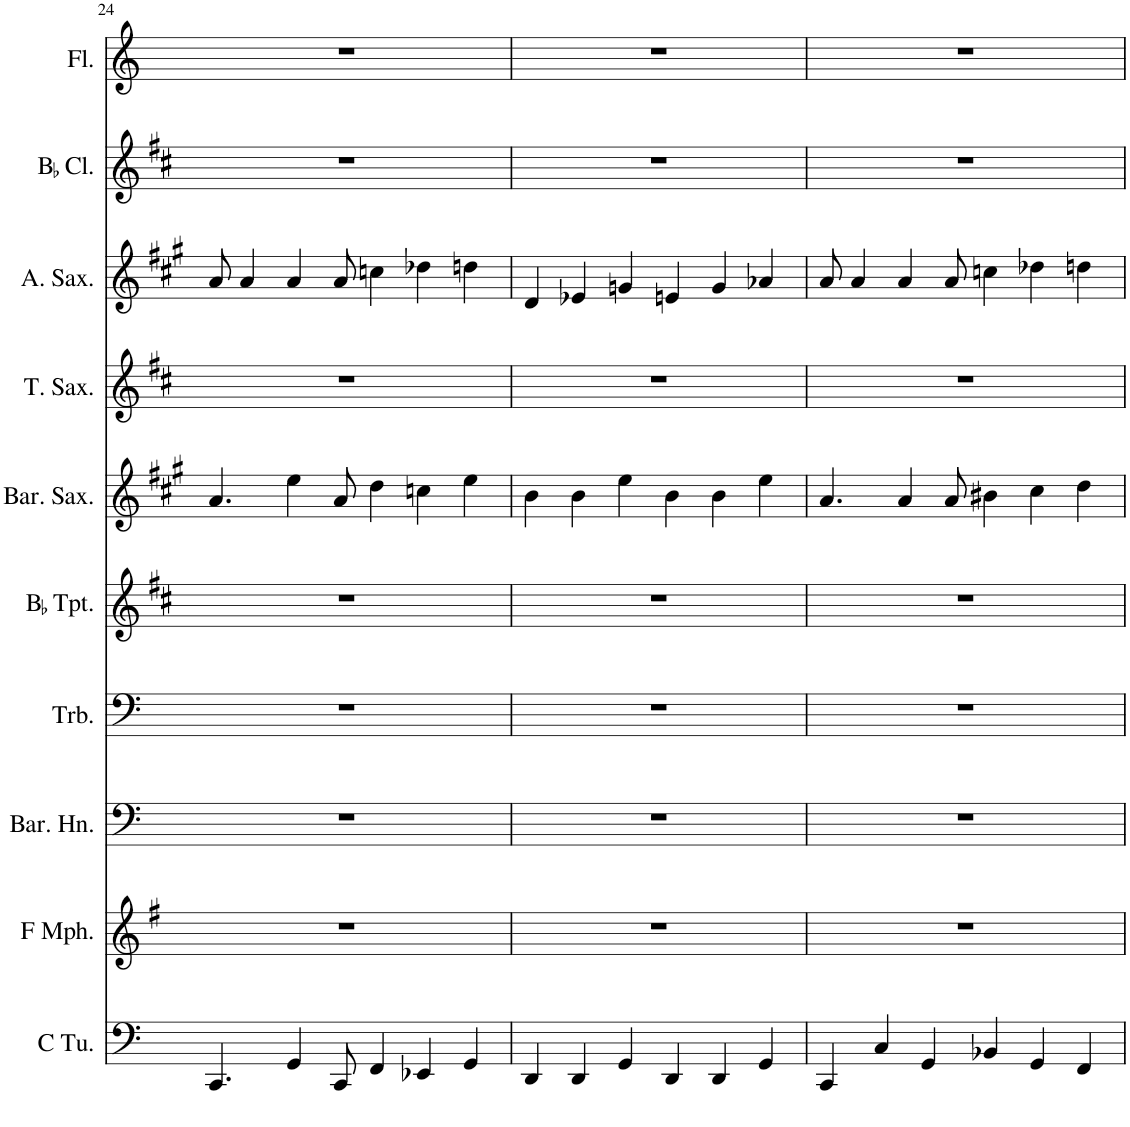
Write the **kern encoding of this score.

**kern	**kern	**kern	**kern	**kern	**kern	**kern	**kern	**kern	**kern
*part10	*part9	*part8	*part7	*part6	*part5	*part4	*part3	*part2	*part1
*staff10	*staff9	*staff8	*staff7	*staff6	*staff5	*staff4	*staff3	*staff2	*staff1
*I"C Tuba	*I"F Mellophone	*I"Baritone Horn	*I"Trombone	*I"BaccidentalFlat Trumpet	*I"Baritone Saxophone	*I"Tenor Saxophone	*I"Alto Saxophone	*I"BaccidentalFlat Clarinet	*I"Flute
*I'C Tu.	*I'F Mph.	*I'Bar. Hn.	*I'Trb.	*I'BaccidentalFlat Tpt.	*I'Bar. Sax.	*I'T. Sax.	*I'A. Sax.	*I'BaccidentalFlat Cl.	*I'Fl.
!!LO:PB:g=z
*clefF4	*clefG2	*clefF4	*clefF4	*clefG2	*clefG2	*clefG2	*clefG2	*clefG2	*clefG2
*	*Trd4c7	*Trd4c7	*	*Trd1c2	*Trd12c21	*Trd8c14	*Trd5c9	*Trd1c2	*
*k[]	*k[f#]	*k[]	*k[]	*k[f#c#]	*k[f#c#g#]	*k[f#c#]	*k[f#c#g#]	*k[f#c#]	*k[]
*M6/4	*M6/4	*M6/4	*M6/4	*M6/4	*M6/4	*M6/4	*M6/4	*M6/4	*M6/4
=24	=24	=24	=24	=24	=24	=24	=24	=24	=24
4.CC/	1.r	1.r	1.r	1.r	4.a/	1.r	8a/	1.r	1.r
.	.	.	.	.	.	.	4a/	.	.
4GG/	.	.	.	.	4ee\	.	4a/	.	.
8CC/	.	.	.	.	8a/	.	8a/	.	.
4FF/	.	.	.	.	4dd\	.	4ccn\	.	.
4EE-X/	.	.	.	.	4ccn\	.	4dd-X\	.	.
4GG/	.	.	.	.	4ee\	.	4ddn\	.	.
=25	=25	=25	=25	=25	=25	=25	=25	=25	=25
4DD/	1.r	1.r	1.r	1.r	4b\	1.r	4d/	1.r	1.r
4DD/	.	.	.	.	4b\	.	4e-X/	.	.
4GG/	.	.	.	.	4ee\	.	4gn/	.	.
4DD/	.	.	.	.	4b\	.	4en/	.	.
4DD/	.	.	.	.	4b\	.	4g/	.	.
4GG/	.	.	.	.	4ee\	.	4a-X/	.	.
=26	=26	=26	=26	=26	=26	=26	=26	=26	=26
4CC/	1.r	1.r	1.r	1.r	4.a/	1.r	8a/	1.r	1.r
.	.	.	.	.	.	.	4a/	.	.
4C/	.	.	.	.	.	.	.	.	.
.	.	.	.	.	4a/	.	4a/	.	.
4GG/	.	.	.	.	.	.	.	.	.
.	.	.	.	.	8a/	.	8a/	.	.
4BB-X/	.	.	.	.	4b#X\	.	4ccn\	.	.
4GG/	.	.	.	.	4cc#\	.	4dd-X\	.	.
4FF/	.	.	.	.	4dd\	.	4ddn\	.	.
=	=	=	=	=	=	=	=	=	=
*-	*-	*-	*-	*-	*-	*-	*-	*-	*-
